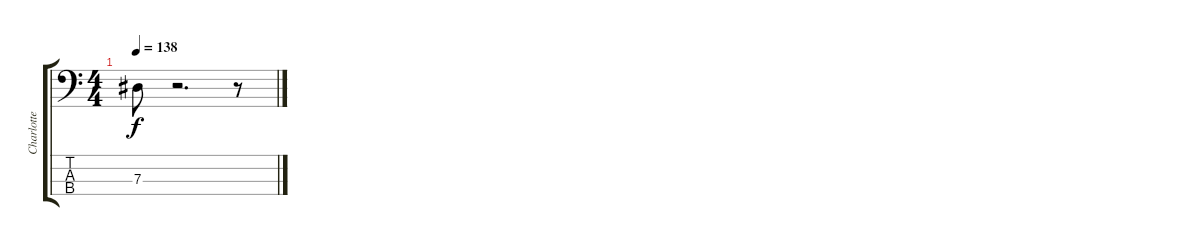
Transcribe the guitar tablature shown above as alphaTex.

\track ("Charlotte" "Charlotte") {instrument electricbassfinger}
\staff {score tabs}
\tuning (Gb2 Db2 Ab1 Eb1) {hide}
\ts (4 4)
\tempo 138
\clef f4
\ks c
7.3.8{dy f} r.2{d} r.8
